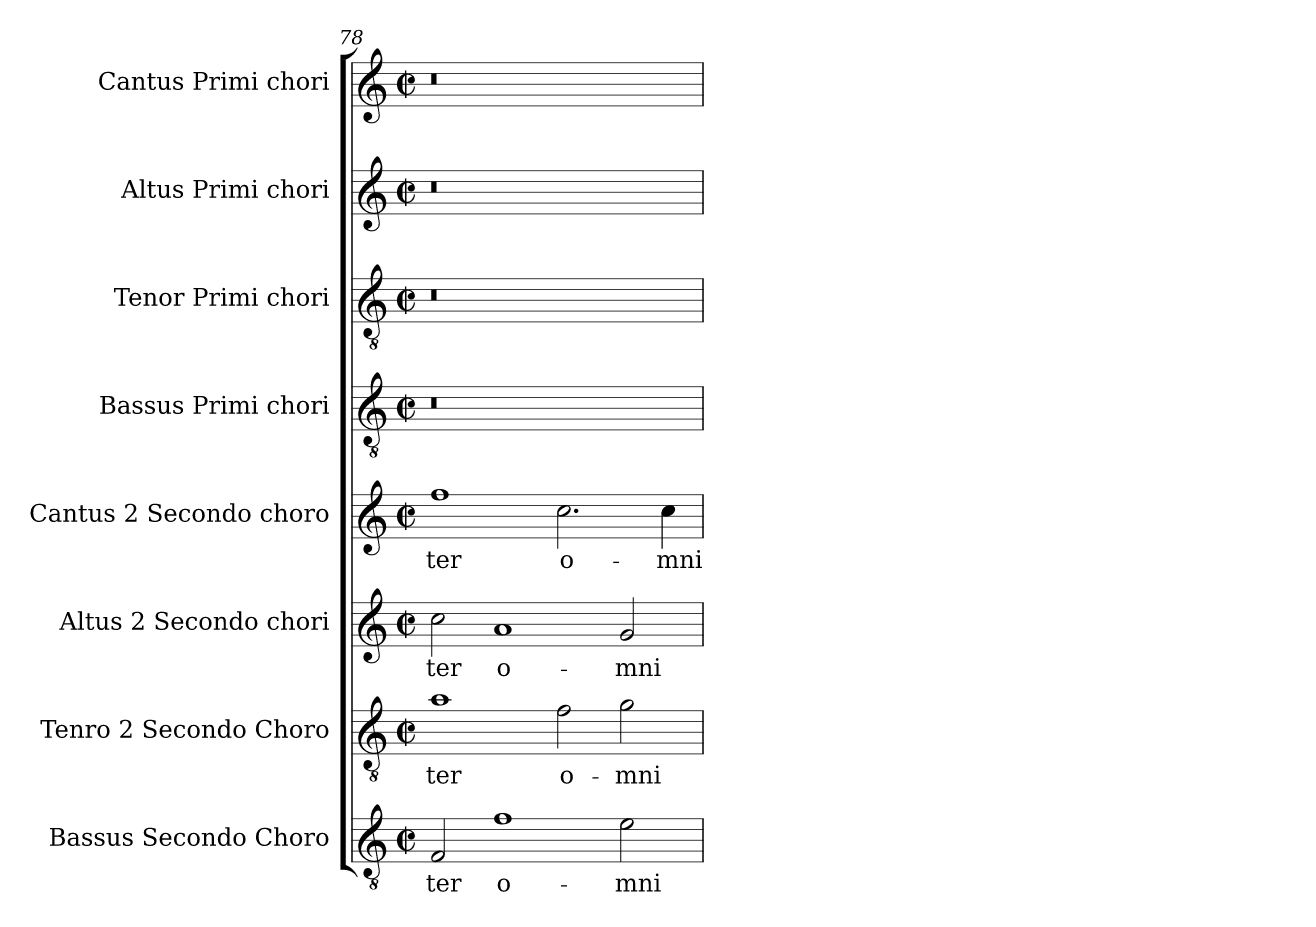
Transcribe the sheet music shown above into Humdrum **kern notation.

**kern	**text	**kern	**text	**kern	**text	**kern	**text	**kern	**kern	**kern	**kern
*part8	*part8	*part7	*part7	*part6	*part6	*part5	*part5	*part4	*part3	*part2	*part1
*staff8	*staff8	*staff7	*staff7	*staff6	*staff6	*staff5	*staff5	*staff4	*staff3	*staff2	*staff1
*I"Bassus  Secondo Choro	*	*I"Tenro 2  Secondo Choro	*	*I"Altus 2  Secondo chori	*	*I"Cantus 2  Secondo choro	*	*I"Bassus  Primi chori	*I"Tenor  Primi chori	*I"Altus  Primi chori	*I"Cantus  Primi chori
*I'Ch	*	*I'Ch	*	*I'Ch	*	*I'Ch	*	*I'Ch	*I'Ch	*I'Ch	*I'Ch
*clefGv2	*	*clefGv2	*	*clefG2	*	*clefG2	*	*clefGv2	*clefGv2	*clefG2	*clefG2
*M2/2	*	*M2/2	*	*M2/2	*	*M2/2	*	*M2/2	*M2/2	*M2/2	*M2/2
*met(c|)	*	*met(c|)	*	*met(c|)	*	*met(c|)	*	*met(c|)	*met(c|)	*met(c|)	*met(c|)
=78	=78	=78	=78	=78	=78	=78	=78	=78	=78	=78	=78
!	!LO:LY:b:cj	!	!LO:LY:b:cj	!	!LO:LY:b:cj	!	!LO:LY:b:cj	!	!	!	!
2F/	-ter	1a	-ter	2cc\	-ter	1ff	-ter	0r	0r	0r	0r
!	!LO:LY:b:rj	!	!	!	!LO:LY:b:rj	!	!	!	!	!	!
1f	o-	.	.	1a	o-	.	.	.	.	.	.
!	!	!	!LO:LY:b:cj	!	!	!	!LO:LY:b:cj	!	!	!	!
.	.	2f\	o-	.	.	2.cc\	o-	.	.	.	.
!	!LO:LY:b:cj	!	!LO:LY:b:cj	!	!LO:LY:b:cj	!	!	!	!	!	!
2e\	-mni	2g\	-mni	2g/	-mni	.	.	.	.	.	.
!	!	!	!	!	!	!	!LO:LY:b:cj	!	!	!	!
.	.	.	.	.	.	4cc\	-mni	.	.	.	.
=	=	=	=	=	=	=	=	=	=	=	=
*-	*-	*-	*-	*-	*-	*-	*-	*-	*-	*-	*-
